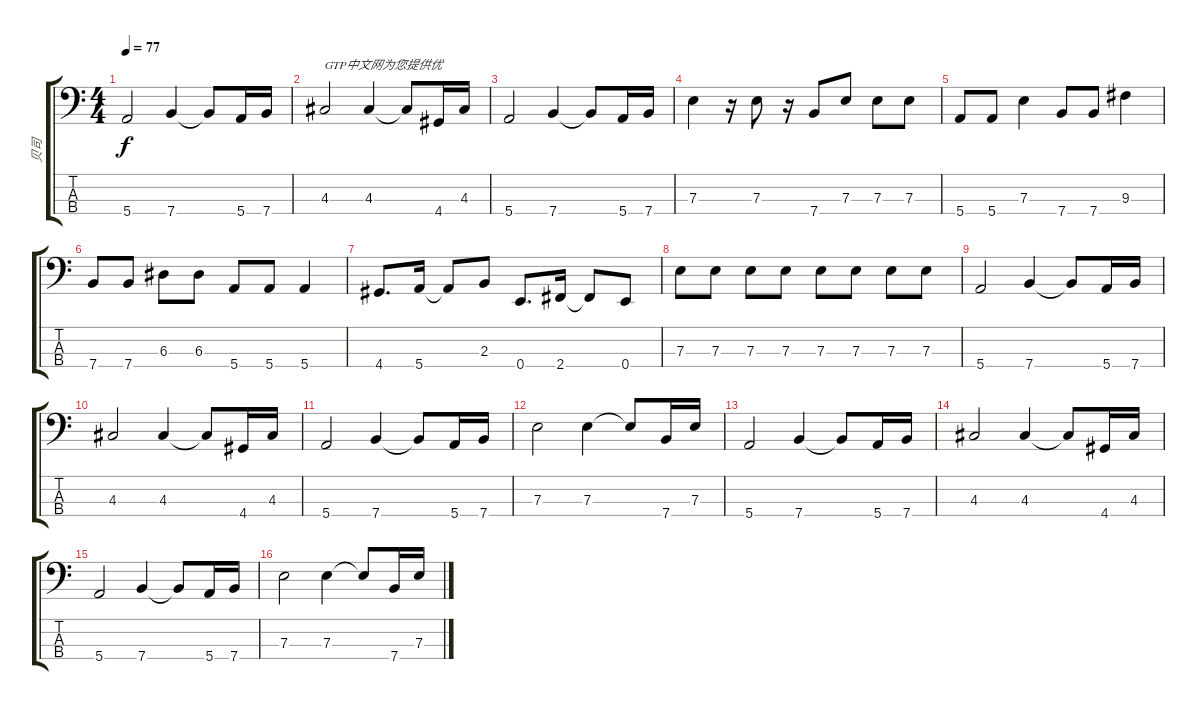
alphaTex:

\track ("贝司" "贝司") {instrument electricbassfinger}
\staff {score tabs}
\tuning (G2 D2 A1 E1) {hide}
\ts (4 4)
\tempo 77
\clef f4
\ks c
5.4.2{dy f instrument electricbassfinger} 7.4.4 7.4{t}.8 5.4.16 7.4.16 |
4.3.2{txt "GTP中文网为您提供优"} 4.3.4 4.3{t}.8 4.4.16 4.3.16 |
5.4.2 7.4.4 7.4{t}.8 5.4.16 7.4.16 |
7.3.4 r.16 7.3.8 r.16 7.4.8 7.3.8 7.3.8 7.3.8 |
5.4.8 5.4.8 7.3.4 7.4.8 7.4.8 9.3.4 |
7.4.8 7.4.8 6.3.8 6.3.8 5.4.8 5.4.8 5.4.4 |
4.4.8{d} 5.4.16 5.4{t}.8 2.3.8 0.4.8{d} 2.4.16 2.4{t}.8 0.4.8 |
7.3.8 7.3.8 7.3.8 7.3.8 7.3.8 7.3.8 7.3.8 7.3.8 |
5.4.2 7.4.4 7.4{t}.8 5.4.16 7.4.16 |
4.3.2 4.3.4 4.3{t}.8 4.4.16 4.3.16 |
5.4.2 7.4.4 7.4{t}.8 5.4.16 7.4.16 |
7.3.2 7.3.4 7.3{t}.8 7.4.16 7.3.16 |
5.4.2 7.4.4 7.4{t}.8 5.4.16 7.4.16 |
4.3.2 4.3.4 4.3{t}.8 4.4.16 4.3.16 |
5.4.2 7.4.4 7.4{t}.8 5.4.16 7.4.16 |
7.3.2 7.3.4 7.3{t}.8 7.4.16 7.3.16
